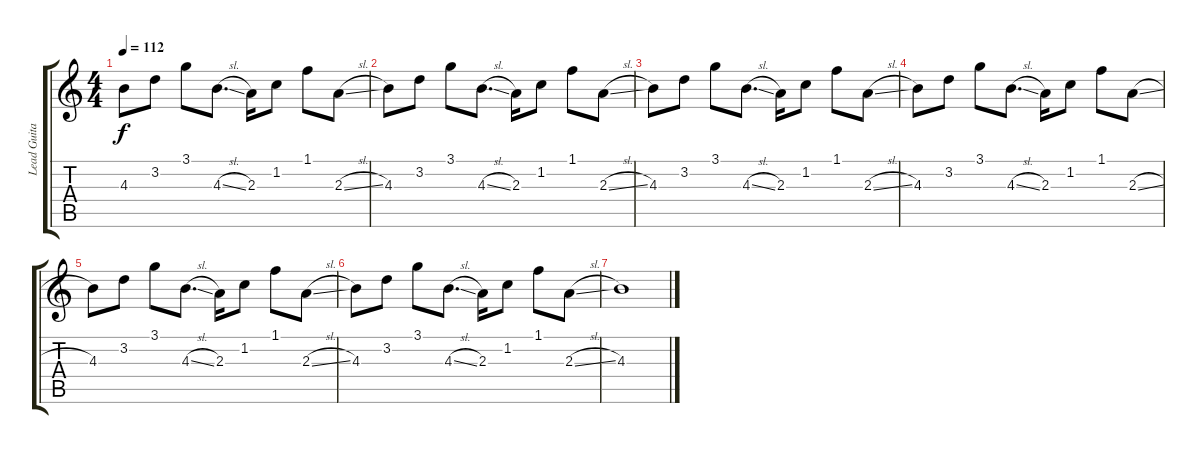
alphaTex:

\track ("Lead Guitar" "Lead Guita") {instrument electricguitarclean}
\staff {score tabs}
\tuning (E4 B3 G3 D3 A2 E2) {hide}
\ts (4 4)
\tempo 112
\clef g2
\ks c
4.3.8{dy f} 3.2.8 3.1.8 4.3{sl}.8{d} 2.3.16 1.2.8 1.1.8 2.3{sl}.8 |
4.3.8 3.2.8 3.1.8 4.3{sl}.8{d} 2.3.16 1.2.8 1.1.8 2.3{sl}.8 |
4.3.8 3.2.8 3.1.8 4.3{sl}.8{d} 2.3.16 1.2.8 1.1.8 2.3{sl}.8 |
4.3.8 3.2.8 3.1.8 4.3{sl}.8{d} 2.3.16 1.2.8 1.1.8 2.3{sl}.8 |
4.3.8 3.2.8 3.1.8 4.3{sl}.8{d} 2.3.16 1.2.8 1.1.8 2.3{sl}.8 |
4.3.8 3.2.8 3.1.8 4.3{sl}.8{d} 2.3.16 1.2.8 1.1.8 2.3{sl}.8 |
4.3.1
